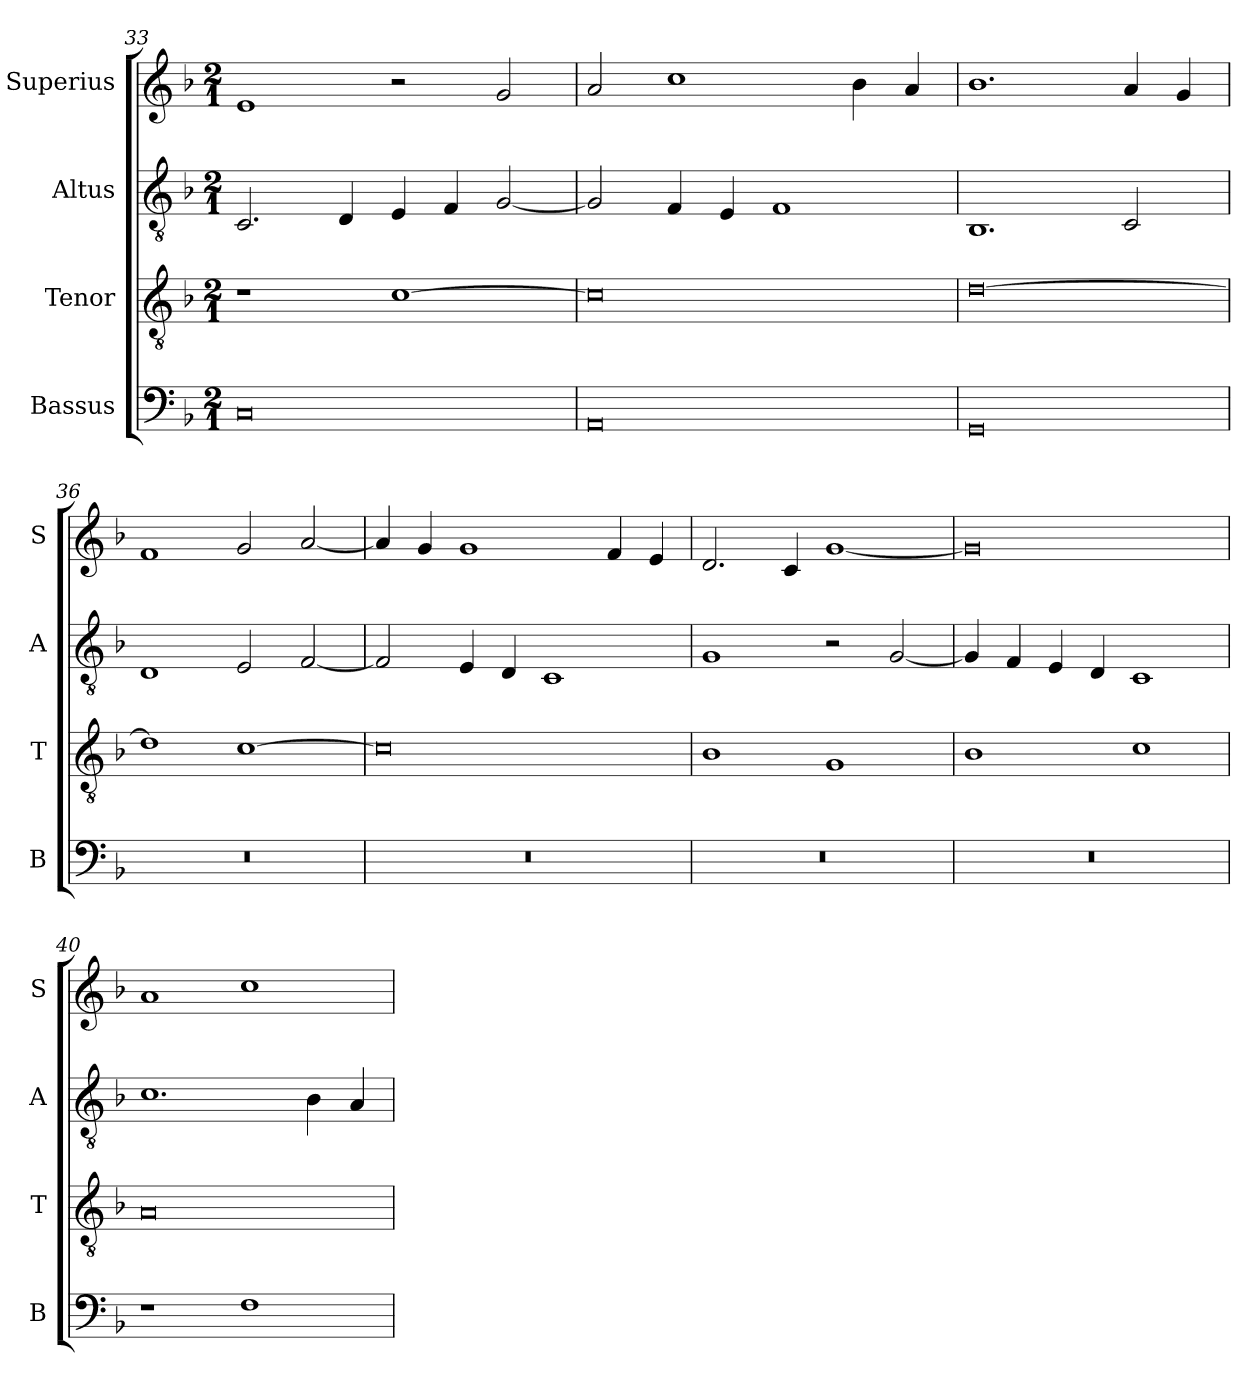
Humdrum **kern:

**kern	**kern	**kern	**kern
*part4	*part3	*part2	*part1
*staff4	*staff3	*staff2	*staff1
*I"Bassus	*I"Tenor	*I"Altus	*I"Superius
*I'B	*I'T	*I'A	*I'S
*clefF4	*clefGv2	*clefGv2	*clefG2
*k[b-]	*k[b-]	*k[b-]	*k[b-]
*M2/1	*M2/1	*M2/1	*M2/1
=33	=33	=33	=33
0C	1r	2.C/	1e
.	.	4D/	.
.	[1c	4E/	2r
.	.	4F/	.
.	.	[2G/	2g/
=34	=34	=34	=34
0AA	0c]	2G/]	2a/
.	.	4F/	1cc
.	.	4E/	.
.	.	1F	.
.	.	.	4b-\
.	.	.	4a/
=35	=35	=35	=35
0GG	[0d	1.BB-	1.b-
.	.	2C/	4a/
.	.	.	4g/
=36	=36	=36	=36
0r	1d]	1D	1f
.	[1c	2E/	2g/
.	.	[2F/	[2a/
=37	=37	=37	=37
0r	0c]	2F/]	4a/]
.	.	.	4g/
.	.	4E/	1g
.	.	4D/	.
.	.	1C	.
.	.	.	4f/
.	.	.	4e/
=38	=38	=38	=38
0r	1B-	1G	2.d/
.	.	.	4c/
.	1G	2r	[1g
.	.	[2G/	.
=39	=39	=39	=39
0r	1B-	4G/]	0g]
.	.	4F/	.
.	.	4E/	.
.	.	4D/	.
.	1c	1C	.
=40	=40	=40	=40
1r	0A	1.c	1a
1F	.	.	1cc
.	.	4B-\	.
.	.	4A/	.
=	=	=	=
*-	*-	*-	*-
